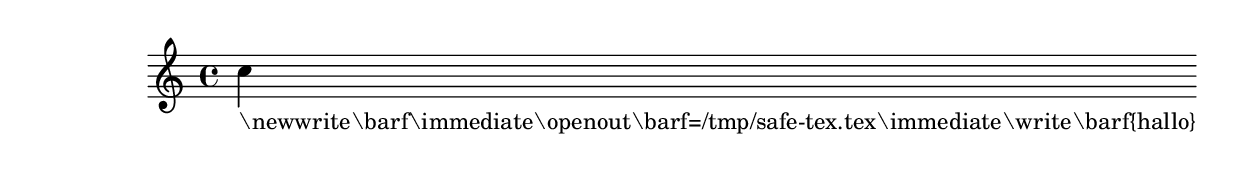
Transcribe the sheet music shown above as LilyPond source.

\version "2.4.0"

\header{
    
    texidoc = "This should not survive lilypond --safe-mode run, and
    certainly not write /tmp/safe-tex.tex"

    % beware
    % openout_any=y lilypond --keep --safe-mode -S latexoptions=']{article}
    % \let\nofiles\relax%' input/no-notation/safe-tex.ly

}

\score{
     c''-"\\newwrite\\barf\\immediate\\openout\\barf=/tmp/safe-tex.tex\\immediate\\write\\barf{hallo}"
}
